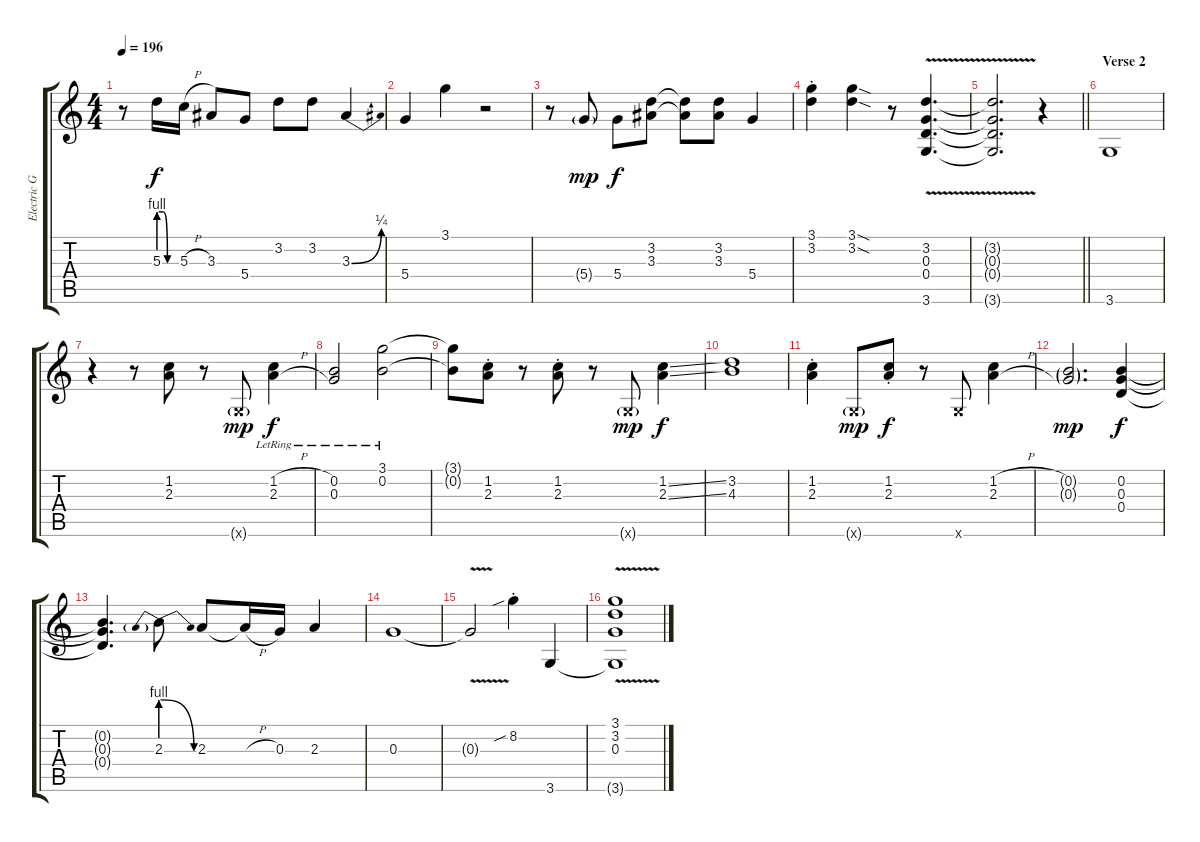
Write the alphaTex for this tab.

\track ("Electric Guitar" "Electric G") {instrument electricguitarclean}
\staff {score tabs}
\tuning (E4 B3 G3 D3 A2 E2) {hide}
\ts (4 4)
\tempo 196
\clef g2
\ks c
r.8{dy f} 5.3{be (custom 0 4 15 4 30 0 60 0)}.16 5.3{h}.16 3.3.8 5.4.8 3.2.8 3.2.8 3.3{be (bend 0 0 60 1)}.4 |
5.4.4 3.1.4 r.2 |
r.8 5.4{g}.8{dy mp} 5.4.8{dy f} (3.2 3.3).8 (3.2{t} 3.3{t}).8 (3.2 3.3).8 5.4.4 |
(3.1{st} 3.2).4 (3.1{sod} 3.2{sod}).4 r.8 (3.2{v} 0.3{v} 0.4{v} 3.6{v}).4{d} |
\barLineRight lightlight
(3.2{v t} 0.3{v t} 0.4{v t} 3.6{v t}).2{d} r.4 |
\section ("" "Verse 2")
3.6.1 |
r.4 r.8 (1.2 2.3).8 r.8 3.6{g x}.8{dy mp} (1.2{h lr} 2.3{h lr}).4{dy f} |
(0.2{lr} 0.3{lr}).2 (3.1{lr} 0.2{lr}).2 |
(3.1{t} 0.2{t}).8 (1.2{st} 2.3{st}).8 r.8 (1.2{st} 2.3{st}).8 r.8 3.6{g x}.8{dy mp} (1.2{ss} 2.3{ss}).4{dy f} |
(3.2 4.3).1 |
(1.2{st} 2.3{st}).4 3.6{g x}.8{dy mp} (1.2{st} 2.3{st}).8{dy f} r.8 3.6{x}.8 (1.2{h} 2.3{h}).4 |
(0.2{g} 0.3{g}).2{d dy mp} (0.2 0.3 0.4).4{dy f} |
(0.2{t} 0.3{t} 0.4{t}).4{d} 2.3{be (prebendrelease 0 4 60 0)}.8 2.3.8 2.3{h t}.16 0.3.16 2.3.4 |
0.3.1 |
0.3{v t}.2 8.2{sib st}.4 3.6.4 |
(3.1{v} 3.2{v} 0.3{v} 3.6{t}).1
